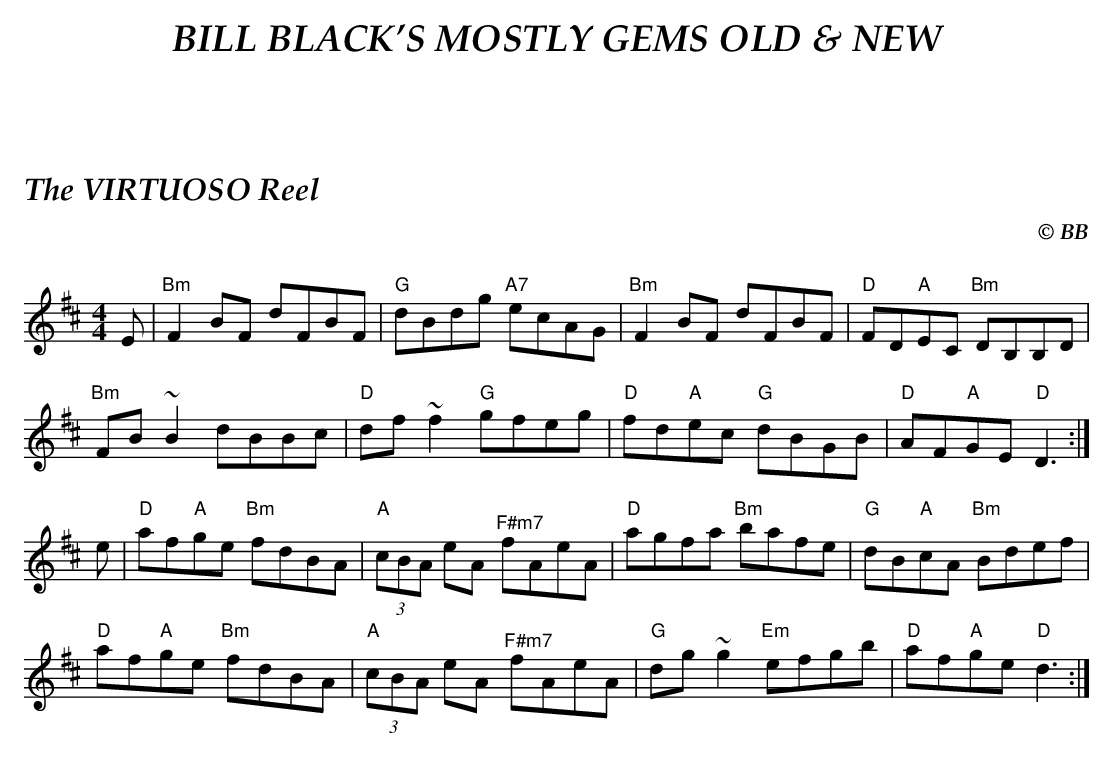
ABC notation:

X:1
T:VIRTUOSO Reel, The
C:© BB
Q:1/4=180
M:4/4
L:1/8
K:D
E|"Bm"F2 BF dFBF|"G"dBdg "A7"ecAG|"Bm"F2 BF dFBF|"D"FD"A"EC "Bm"DB,B,D|
"Bm"FB~B2 dBBc|"D"df~f2 "G"gfeg|"D"fd"A"ec "G"dBGB|"D"AF"A"GE "D"D3 :|
e|"D"af"A"ge "Bm"fdBA|"A"(3cBA eA "^F#m7"fAeA|"D"agfa "Bm"bafe|"G"dB"A"cA "Bm"Bdef|
"D"af"A"ge "Bm"fdBA|"A"(3cBA eA "^F#m7"fAeA|"G"dg~g2 "Em"efgb|"D"af"A"ge "D"d3 :|
